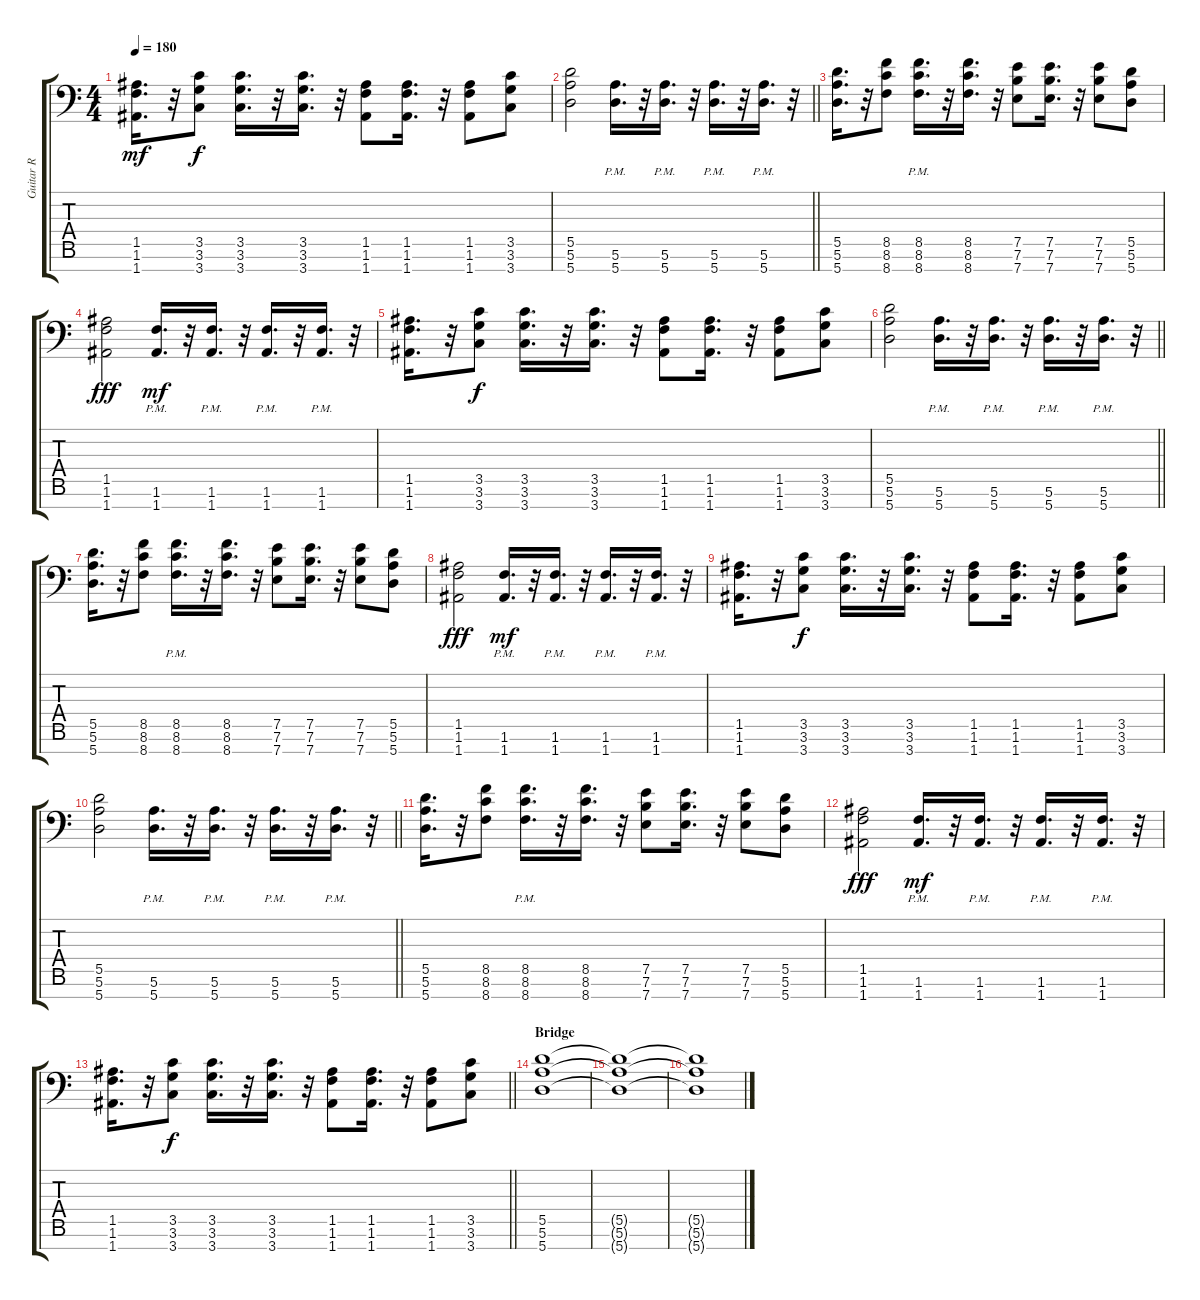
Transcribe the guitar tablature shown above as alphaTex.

\track ("Guitar R" "Guitar R") {instrument overdrivenguitar}
\staff {score tabs}
\tuning (E4 B3 G3 D3 A2 E2 A1) {hide}
\ts (4 4)
\tempo 180
\clef f4
\ks c
(1.5 1.6 1.7).16{d dy mf} r.32 (3.5 3.6 3.7).8{dy f} (3.5 3.6 3.7).16{d} r.32 (3.5 3.6 3.7).16{d} r.32 (1.5 1.6 1.7).8 (1.5 1.6 1.7).16{d} r.32 (1.5 1.6 1.7).8 (3.5 3.6 3.7).8 |
\barLineRight lightlight
(5.5 5.6 5.7).2 (5.6{pm} 5.7{pm}).16{d} r.32 (5.6{pm} 5.7{pm}).16{d} r.32 (5.6{pm} 5.7{pm}).16{d} r.32 (5.6{pm} 5.7{pm}).16{d} r.32 |
(5.5 5.6 5.7).16{d} r.32 (8.5 8.6 8.7).8 (8.5{pm} 8.6{pm} 8.7{pm}).16{d} r.32 (8.5 8.6 8.7).16{d} r.32 (7.5 7.6 7.7).8 (7.5 7.6 7.7).16{d} r.32 (7.5 7.6 7.7).8 (5.5 5.6 5.7).8 |
(1.5 1.6 1.7).2{dy fff} (1.6{pm} 1.7{pm}).16{d dy mf} r.32 (1.6{pm} 1.7{pm}).16{d} r.32 (1.6{pm} 1.7{pm}).16{d} r.32 (1.6{pm} 1.7{pm}).16{d} r.32 |
(1.5 1.6 1.7).16{d} r.32 (3.5 3.6 3.7).8{dy f} (3.5 3.6 3.7).16{d} r.32 (3.5 3.6 3.7).16{d} r.32 (1.5 1.6 1.7).8 (1.5 1.6 1.7).16{d} r.32 (1.5 1.6 1.7).8 (3.5 3.6 3.7).8 |
\barLineRight lightlight
(5.5 5.6 5.7).2 (5.6{pm} 5.7{pm}).16{d} r.32 (5.6{pm} 5.7{pm}).16{d} r.32 (5.6{pm} 5.7{pm}).16{d} r.32 (5.6{pm} 5.7{pm}).16{d} r.32 |
(5.5 5.6 5.7).16{d} r.32 (8.5 8.6 8.7).8 (8.5{pm} 8.6{pm} 8.7{pm}).16{d} r.32 (8.5 8.6 8.7).16{d} r.32 (7.5 7.6 7.7).8 (7.5 7.6 7.7).16{d} r.32 (7.5 7.6 7.7).8 (5.5 5.6 5.7).8 |
(1.5 1.6 1.7).2{dy fff} (1.6{pm} 1.7{pm}).16{d dy mf} r.32 (1.6{pm} 1.7{pm}).16{d} r.32 (1.6{pm} 1.7{pm}).16{d} r.32 (1.6{pm} 1.7{pm}).16{d} r.32 |
(1.5 1.6 1.7).16{d} r.32 (3.5 3.6 3.7).8{dy f} (3.5 3.6 3.7).16{d} r.32 (3.5 3.6 3.7).16{d} r.32 (1.5 1.6 1.7).8 (1.5 1.6 1.7).16{d} r.32 (1.5 1.6 1.7).8 (3.5 3.6 3.7).8 |
\barLineRight lightlight
(5.5 5.6 5.7).2 (5.6{pm} 5.7{pm}).16{d} r.32 (5.6{pm} 5.7{pm}).16{d} r.32 (5.6{pm} 5.7{pm}).16{d} r.32 (5.6{pm} 5.7{pm}).16{d} r.32 |
(5.5 5.6 5.7).16{d} r.32 (8.5 8.6 8.7).8 (8.5{pm} 8.6{pm} 8.7{pm}).16{d} r.32 (8.5 8.6 8.7).16{d} r.32 (7.5 7.6 7.7).8 (7.5 7.6 7.7).16{d} r.32 (7.5 7.6 7.7).8 (5.5 5.6 5.7).8 |
(1.5 1.6 1.7).2{dy fff} (1.6{pm} 1.7{pm}).16{d dy mf} r.32 (1.6{pm} 1.7{pm}).16{d} r.32 (1.6{pm} 1.7{pm}).16{d} r.32 (1.6{pm} 1.7{pm}).16{d} r.32 |
\barLineRight lightlight
(1.5 1.6 1.7).16{d} r.32 (3.5 3.6 3.7).8{dy f} (3.5 3.6 3.7).16{d} r.32 (3.5 3.6 3.7).16{d} r.32 (1.5 1.6 1.7).8 (1.5 1.6 1.7).16{d} r.32 (1.5 1.6 1.7).8 (3.5 3.6 3.7).8 |
\section ("" "Bridge")
(5.5 5.6 5.7).1 |
(5.5{t} 5.6{t} 5.7{t}).1 |
(5.5{t} 5.6{t} 5.7{t}).1
